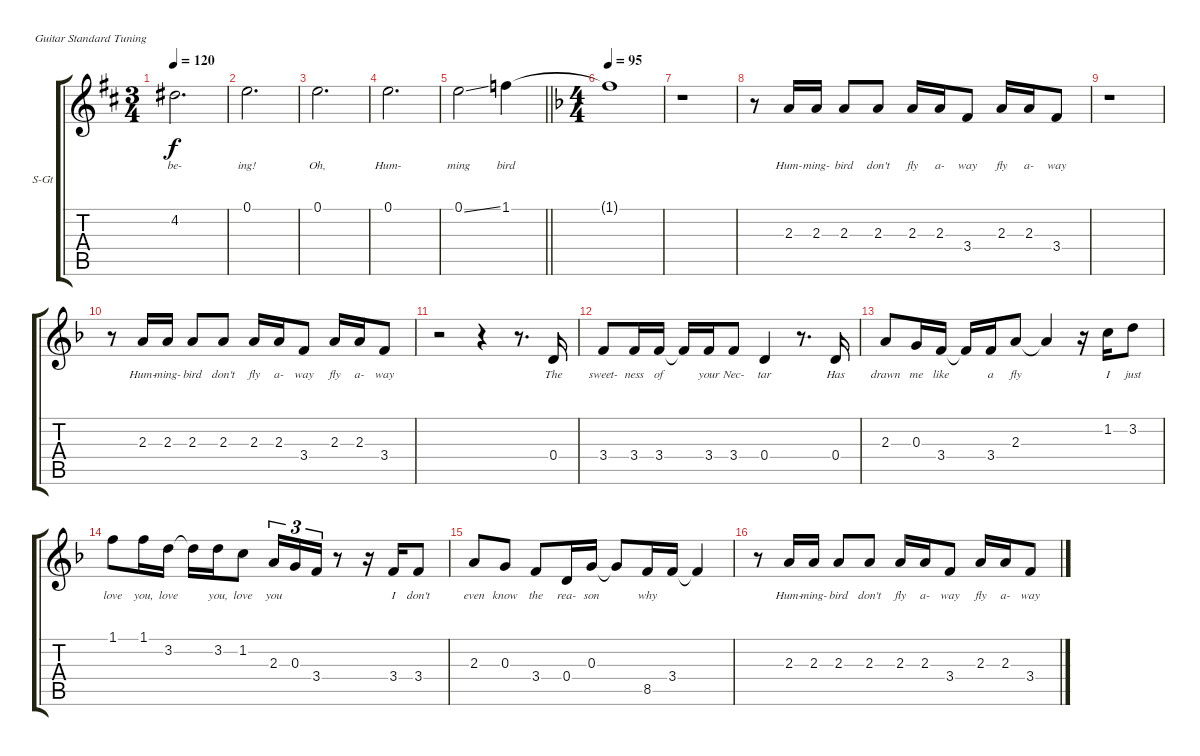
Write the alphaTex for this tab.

\bracketExtendMode groupsimilarinstruments
\firstSystemTrackNameOrientation horizontal
\otherSystemsTrackNameOrientation horizontal
\track ("Vocal" "S-Gt") {instrument voiceoohs}
\staff {score tabs}
\tuning (E4 B3 G3 D3 A2 E2)
\displaytranspose 12
\ts (3 4)
\tempo 120
\clef g2
\ks d
4.2.2{d lyrics (0 "be-") lyrics (1 " ") lyrics (2 "") lyrics (3 "") lyrics (4 "") dy f} |
0.1.2{d lyrics (0 "ing!") lyrics (1 " ") lyrics (2 "") lyrics (3 "") lyrics (4 "")} |
0.1.2{d lyrics (0 "Oh,") lyrics (1 " ") lyrics (2 "") lyrics (3 "") lyrics (4 "")} |
0.1.2{d lyrics (0 "Hum-") lyrics (1 " ") lyrics (2 "") lyrics (3 "") lyrics (4 "")} |
\barLineRight lightlight
0.1{ss}.2{lyrics (0 "ming") lyrics (1 " ") lyrics (2 "") lyrics (3 "") lyrics (4 "")} 1.1.4{lyrics (0 "bird") lyrics (1 " ") lyrics (2 "") lyrics (3 "") lyrics (4 "")} |
\ts (4 4)
\beaming (8 2 2 2 2)
\tempo 95
\ks f
1.1{t}.1 |
r.1 |
r.8 2.3.16{lyrics (0 "Hum-") lyrics (1 " ") lyrics (2 "") lyrics (3 "") lyrics (4 "")} 2.3.16{lyrics (0 "ming-") lyrics (1 " ") lyrics (2 "") lyrics (3 "") lyrics (4 "")} 2.3.8{lyrics (0 "bird") lyrics (1 " ") lyrics (2 "") lyrics (3 "") lyrics (4 "")} 2.3.8{lyrics (0 "don't") lyrics (1 " ") lyrics (2 "") lyrics (3 "") lyrics (4 "")} 2.3.16{lyrics (0 "fly") lyrics (1 " ") lyrics (2 "") lyrics (3 "") lyrics (4 "")} 2.3.16{lyrics (0 "a-") lyrics (1 " ") lyrics (2 "") lyrics (3 "") lyrics (4 "")} 3.4.8{lyrics (0 "way") lyrics (1 " ") lyrics (2 "") lyrics (3 "") lyrics (4 "")} 2.3.16{lyrics (0 "fly") lyrics (1 " ") lyrics (2 "") lyrics (3 "") lyrics (4 "")} 2.3.16{lyrics (0 "a-") lyrics (1 " ") lyrics (2 "") lyrics (3 "") lyrics (4 "")} 3.4.8{lyrics (0 "way") lyrics (1 " ") lyrics (2 "") lyrics (3 "") lyrics (4 "")} |
r.1 |
r.8 2.3.16{lyrics (0 "Hum-") lyrics (1 " ") lyrics (2 "") lyrics (3 "") lyrics (4 "")} 2.3.16{lyrics (0 "ming-") lyrics (1 " ") lyrics (2 "") lyrics (3 "") lyrics (4 "")} 2.3.8{lyrics (0 "bird") lyrics (1 " ") lyrics (2 "") lyrics (3 "") lyrics (4 "")} 2.3.8{lyrics (0 "don't") lyrics (1 " ") lyrics (2 "") lyrics (3 "") lyrics (4 "")} 2.3.16{lyrics (0 "fly") lyrics (1 " ") lyrics (2 "") lyrics (3 "") lyrics (4 "")} 2.3.16{lyrics (0 "a-") lyrics (1 " ") lyrics (2 "") lyrics (3 "") lyrics (4 "")} 3.4.8{lyrics (0 "way") lyrics (1 " ") lyrics (2 "") lyrics (3 "") lyrics (4 "")} 2.3.16{lyrics (0 "fly") lyrics (1 " ") lyrics (2 "") lyrics (3 "") lyrics (4 "")} 2.3.16{lyrics (0 "a-") lyrics (1 " ") lyrics (2 "") lyrics (3 "") lyrics (4 "")} 3.4.8{lyrics (0 "way") lyrics (1 " ") lyrics (2 "") lyrics (3 "") lyrics (4 "")} |
r.2 r.4 r.8{d} 0.4.16{lyrics (0 "The") lyrics (1 " ") lyrics (2 "") lyrics (3 "") lyrics (4 "")} |
3.4.8{lyrics (0 "sweet-") lyrics (1 " ") lyrics (2 "") lyrics (3 "") lyrics (4 "")} 3.4.16{lyrics (0 "ness") lyrics (1 " ") lyrics (2 "") lyrics (3 "") lyrics (4 "")} 3.4.16{lyrics (0 "of") lyrics (1 " ") lyrics (2 "") lyrics (3 "") lyrics (4 "")} 3.4{t}.16 3.4.16{lyrics (0 "your") lyrics (1 " ") lyrics (2 "") lyrics (3 "") lyrics (4 "")} 3.4.8{lyrics (0 "Nec-") lyrics (1 " ") lyrics (2 "") lyrics (3 "") lyrics (4 "")} 0.4.4{lyrics (0 "tar") lyrics (1 " ") lyrics (2 "") lyrics (3 "") lyrics (4 "")} r.8{d} 0.4.16{lyrics (0 "Has") lyrics (1 " ") lyrics (2 "") lyrics (3 "") lyrics (4 "")} |
2.3.8{lyrics (0 "drawn") lyrics (1 " ") lyrics (2 "") lyrics (3 "") lyrics (4 "")} 0.3.16{lyrics (0 "me") lyrics (1 " ") lyrics (2 "") lyrics (3 "") lyrics (4 "")} 3.4.16{lyrics (0 "like") lyrics (1 " ") lyrics (2 "") lyrics (3 "") lyrics (4 "")} 3.4{t}.16 3.4.16{lyrics (0 "a") lyrics (1 " ") lyrics (2 "") lyrics (3 "") lyrics (4 "")} 2.3.8{lyrics (0 "fly") lyrics (1 " ") lyrics (2 "") lyrics (3 "") lyrics (4 "")} 2.3{t}.4 r.16 1.2.16{lyrics (0 "I") lyrics (1 " ") lyrics (2 "") lyrics (3 "") lyrics (4 "")} 3.2.8{lyrics (0 "just") lyrics (1 " ") lyrics (2 "") lyrics (3 "") lyrics (4 "")} |
1.1.8{lyrics (0 "love") lyrics (1 " ") lyrics (2 "") lyrics (3 "") lyrics (4 "")} 1.1.16{lyrics (0 "you,") lyrics (1 " ") lyrics (2 "") lyrics (3 "") lyrics (4 "")} 3.2.16{lyrics (0 "love") lyrics (1 " ") lyrics (2 "") lyrics (3 "") lyrics (4 "")} 3.2{t}.16 3.2.16{lyrics (0 "you,") lyrics (1 " ") lyrics (2 "") lyrics (3 "") lyrics (4 "")} 1.2.8{lyrics (0 "love") lyrics (1 " ") lyrics (2 "") lyrics (3 "") lyrics (4 "")} 2.3.16{tu (3 2) lyrics (0 "you") lyrics (1 " ") lyrics (2 "") lyrics (3 "") lyrics (4 "")} 0.3.16{tu (3 2) lyrics (0 " ") lyrics (1 " ") lyrics (2 "") lyrics (3 "") lyrics (4 "")} 3.4.16{tu (3 2) lyrics (0 "") lyrics (1 " ") lyrics (2 "") lyrics (3 "") lyrics (4 "")} r.8 r.16 3.4.16{lyrics (0 "I") lyrics (1 " ") lyrics (2 "") lyrics (3 "") lyrics (4 "")} 3.4.8{lyrics (0 "don't") lyrics (1 " ") lyrics (2 "") lyrics (3 "") lyrics (4 "")} |
2.3.8{lyrics (0 "even") lyrics (1 " ") lyrics (2 "") lyrics (3 "") lyrics (4 "")} 0.3.8{lyrics (0 "know") lyrics (1 " ") lyrics (2 "") lyrics (3 "") lyrics (4 "")} 3.4.8{lyrics (0 "the") lyrics (1 " ") lyrics (2 "") lyrics (3 "") lyrics (4 "")} 0.4.16{lyrics (0 "rea-") lyrics (1 " ") lyrics (2 "") lyrics (3 "") lyrics (4 "")} 0.3.16{lyrics (0 "son") lyrics (1 " ") lyrics (2 "") lyrics (3 "") lyrics (4 "")} 0.3{t}.8 8.5.16{lyrics (0 "why") lyrics (1 " ") lyrics (2 "") lyrics (3 "") lyrics (4 "")} 3.4.16{lyrics (0 "") lyrics (1 " ") lyrics (2 "") lyrics (3 "") lyrics (4 "")} 3.4{t}.4 |
r.8 2.3.16{lyrics (0 "Hum-") lyrics (1 " ") lyrics (2 "") lyrics (3 "") lyrics (4 "")} 2.3.16{lyrics (0 "ming-") lyrics (1 " ") lyrics (2 "") lyrics (3 "") lyrics (4 "")} 2.3.8{lyrics (0 "bird") lyrics (1 " ") lyrics (2 "") lyrics (3 "") lyrics (4 "")} 2.3.8{lyrics (0 "don't") lyrics (1 " ") lyrics (2 "") lyrics (3 "") lyrics (4 "")} 2.3.16{lyrics (0 "fly") lyrics (1 " ") lyrics (2 "") lyrics (3 "") lyrics (4 "")} 2.3.16{lyrics (0 "a-") lyrics (1 " ") lyrics (2 "") lyrics (3 "") lyrics (4 "")} 3.4.8{lyrics (0 "way") lyrics (1 " ") lyrics (2 "") lyrics (3 "") lyrics (4 "")} 2.3.16{lyrics (0 "fly") lyrics (1 " ") lyrics (2 "") lyrics (3 "") lyrics (4 "")} 2.3.16{lyrics (0 "a-") lyrics (1 " ") lyrics (2 "") lyrics (3 "") lyrics (4 "")} 3.4.8{lyrics (0 "way") lyrics (1 " ") lyrics (2 "") lyrics (3 "") lyrics (4 "")}
